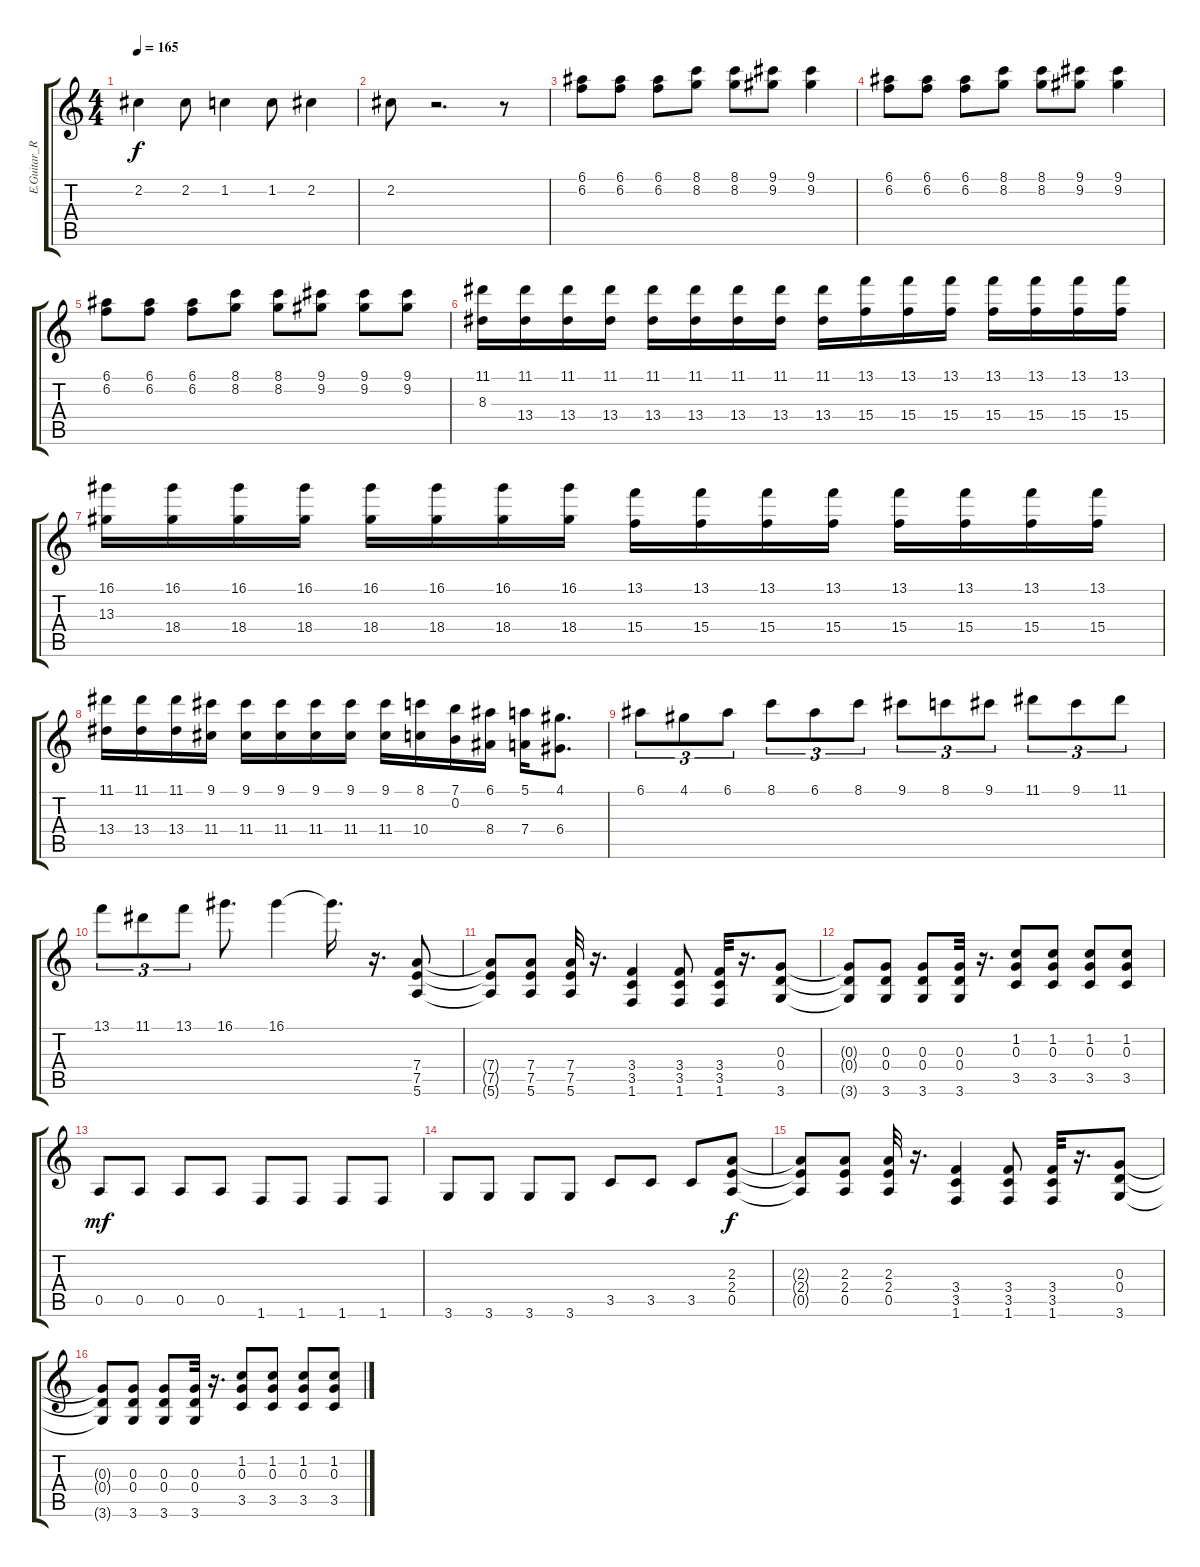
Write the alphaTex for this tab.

\track ("E.Guitar_R" "E.Guitar_R") {instrument distortionguitar}
\staff {score tabs}
\tuning (E4 B3 G3 D3 A2 E2) {hide}
\ts (4 4)
\tempo 165
\clef g2
\ks c
2.2.4{dy f} 2.2.8 1.2.4 1.2.8 2.2.4 |
2.2.8 r.2{d} r.8 |
(6.1 6.2).8 (6.1 6.2).8 (6.1 6.2).8 (8.1 8.2).8 (8.1 8.2).8 (9.1 9.2).8 (9.1 9.2).4 |
(6.1 6.2).8 (6.1 6.2).8 (6.1 6.2).8 (8.1 8.2).8 (8.1 8.2).8 (9.1 9.2).8 (9.1 9.2).4 |
(6.1 6.2).8 (6.1 6.2).8 (6.1 6.2).8 (8.1 8.2).8 (8.1 8.2).8 (9.1 9.2).8 (9.1 9.2).8 (9.1 9.2).8 |
(11.1 8.3).16 (11.1 13.4).16 (11.1 13.4).16 (11.1 13.4).16 (11.1 13.4).16 (11.1 13.4).16 (11.1 13.4).16 (11.1 13.4).16 (11.1 13.4).16 (13.1 15.4).16 (13.1 15.4).16 (13.1 15.4).16 (13.1 15.4).16 (13.1 15.4).16 (13.1 15.4).16 (13.1 15.4).16 |
(16.1 13.3).16 (16.1 18.4).16 (16.1 18.4).16 (16.1 18.4).16 (16.1 18.4).16 (16.1 18.4).16 (16.1 18.4).16 (16.1 18.4).16 (13.1 15.4).16 (13.1 15.4).16 (13.1 15.4).16 (13.1 15.4).16 (13.1 15.4).16 (13.1 15.4).16 (13.1 15.4).16 (13.1 15.4).16 |
(11.1 13.4).16 (11.1 13.4).16 (11.1 13.4).16 (9.1 11.4).16 (9.1 11.4).16 (9.1 11.4).16 (9.1 11.4).16 (9.1 11.4).16 (9.1 11.4).16 (8.1 10.4).16 (7.1 0.2).16 (6.1 8.4).16 (5.1 7.4).16 (4.1 6.4).8{d} |
6.1.8{tu (3 2)} 4.1.8{tu (3 2)} 6.1.8{tu (3 2)} 8.1.8{tu (3 2)} 6.1.8{tu (3 2)} 8.1.8{tu (3 2)} 9.1.8{tu (3 2)} 8.1.8{tu (3 2)} 9.1.8{tu (3 2)} 11.1.8{tu (3 2)} 9.1.8{tu (3 2)} 11.1.8{tu (3 2)} |
13.1.8{tu (3 2)} 11.1.8{tu (3 2)} 13.1.8{tu (3 2)} 16.1.8{d} 16.1.4 16.1{t}.16{d} r.16{d} (7.4 7.5 5.6).8 |
(7.4{t} 7.5{t} 5.6{t}).8 (7.4 7.5 5.6).8 (7.4 7.5 5.6).32 r.16{d} (3.4 3.5 1.6).4 (3.4 3.5 1.6).8 (3.4 3.5 1.6).32 r.16{d} (0.3 0.4 3.6).8 |
(0.3{t} 0.4{t} 3.6{t}).8 (0.3 0.4 3.6).8 (0.3 0.4 3.6).8 (0.3 0.4 3.6).32 r.16{d} (1.2 0.3 3.5).8 (1.2 0.3 3.5).8 (1.2 0.3 3.5).8 (1.2 0.3 3.5).8 |
0.5.8{dy mf} 0.5.8 0.5.8 0.5.8 1.6.8 1.6.8 1.6.8 1.6.8 |
3.6.8 3.6.8 3.6.8 3.6.8 3.5.8 3.5.8 3.5.8 (2.3 2.4 0.5).8{dy f} |
(2.3{t} 2.4{t} 0.5{t}).8 (2.3 2.4 0.5).8 (2.3 2.4 0.5).32 r.16{d} (3.4 3.5 1.6).4 (3.4 3.5 1.6).8 (3.4 3.5 1.6).32 r.16{d} (0.3 0.4 3.6).8 |
(0.3{t} 0.4{t} 3.6{t}).8 (0.3 0.4 3.6).8 (0.3 0.4 3.6).8 (0.3 0.4 3.6).32 r.16{d} (1.2 0.3 3.5).8 (1.2 0.3 3.5).8 (1.2 0.3 3.5).8 (1.2 0.3 3.5).8
